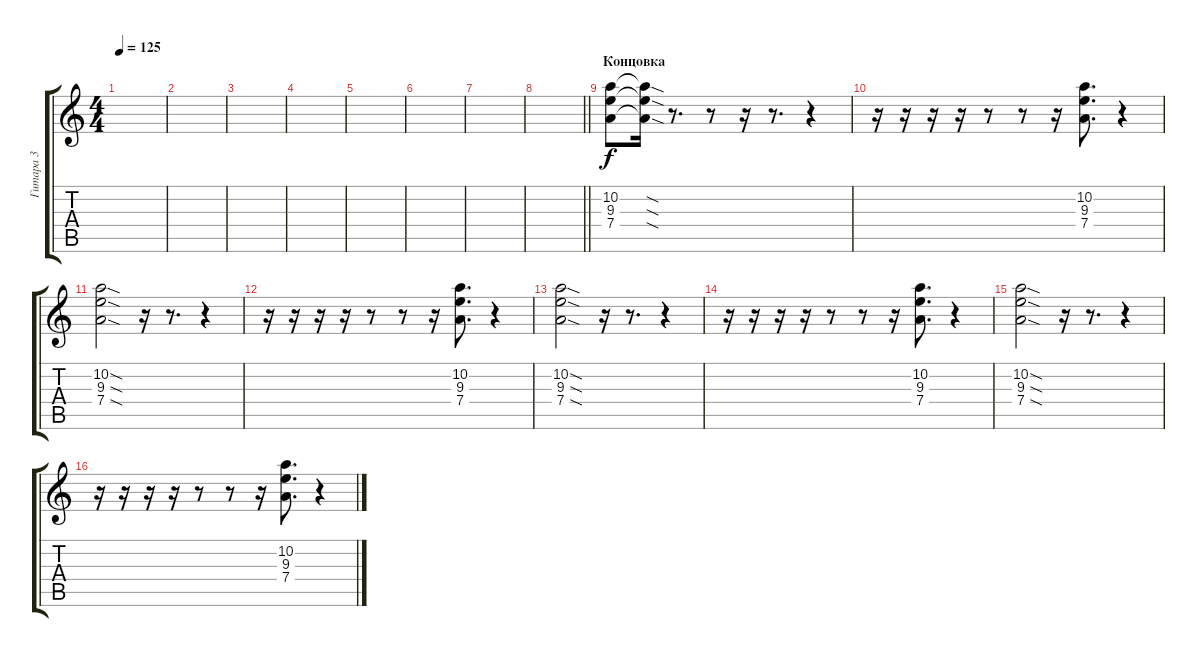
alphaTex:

\track ("Гитара 3" "Гитара 3") {instrument distortionguitar}
\staff {score tabs}
\tuning (E4 B3 G3 D3 A2 E2) {hide}
\ts (4 4)
\tempo 125
\clef g2
\ks c
|
|
|
|
|
|
|
\barLineRight lightlight
|
\section ("" "Концовка")
(10.2 9.3 7.4).8 (10.2{sod t} 9.3{sod t} 7.4{sod t}).16 r.8{d} r.8 r.16 r.8{d} r.4 |
r.16 r.16 r.16 r.16 r.8 r.8 r.16 (10.2 9.3 7.4).8{d} r.4 |
(10.2{sod} 9.3{sod} 7.4{sod}).2 r.16 r.8{d} r.4 |
r.16 r.16 r.16 r.16 r.8 r.8 r.16 (10.2 9.3 7.4).8{d} r.4 |
(10.2{sod} 9.3{sod} 7.4{sod}).2 r.16 r.8{d} r.4 |
r.16 r.16 r.16 r.16 r.8 r.8 r.16 (10.2 9.3 7.4).8{d} r.4 |
(10.2{sod} 9.3{sod} 7.4{sod}).2 r.16 r.8{d} r.4 |
r.16 r.16 r.16 r.16 r.8 r.8 r.16 (10.2 9.3 7.4).8{d} r.4
